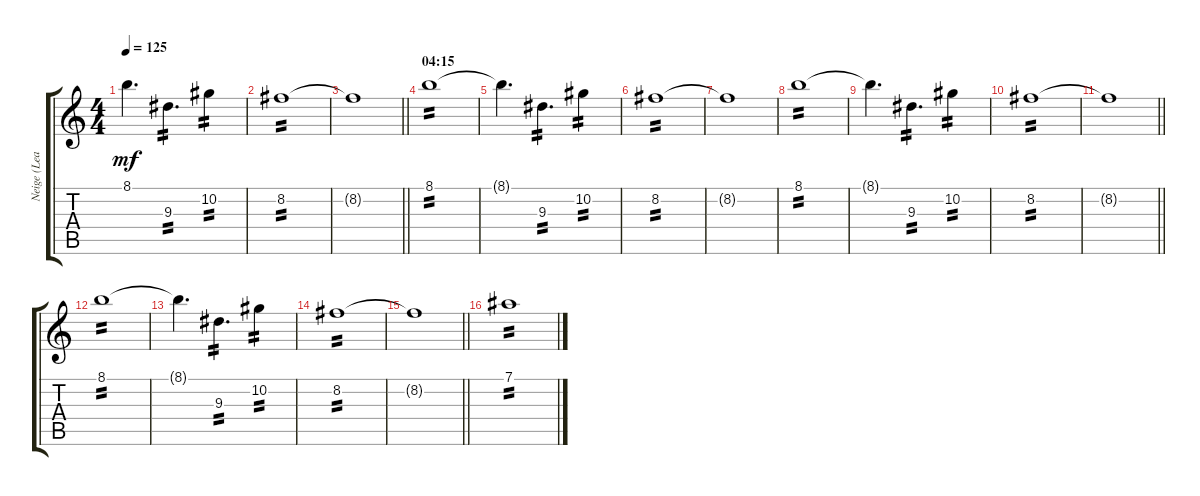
\track ("Neige (Lead)" "Neige (Lea") {instrument distortionguitar}
\staff {score tabs}
\tuning (Eb4 Bb3 Gb3 Db3 Ab2 Eb2) {hide}
\ts (4 4)
\tempo 125
\clef g2
\ks c
8.1{t}.4{d dy mf} 9.3.4{d tp 2} 10.2.4{tp 2} |
8.2.1{tp 2} |
\barLineRight lightlight
8.2{t}.1 |
\section ("" "04:15")
8.1.1{tp 2} |
8.1{t}.4{d} 9.3.4{d tp 2} 10.2.4{tp 2} |
8.2.1{tp 2} |
8.2{t}.1 |
8.1.1{tp 2} |
8.1{t}.4{d} 9.3.4{d tp 2} 10.2.4{tp 2} |
8.2.1{tp 2} |
\barLineRight lightlight
8.2{t}.1 |
8.1.1{tp 2} |
8.1{t}.4{d} 9.3.4{d tp 2} 10.2.4{tp 2} |
8.2.1{tp 2} |
\barLineRight lightlight
8.2{t}.1 |
7.1.1{tp 2}
